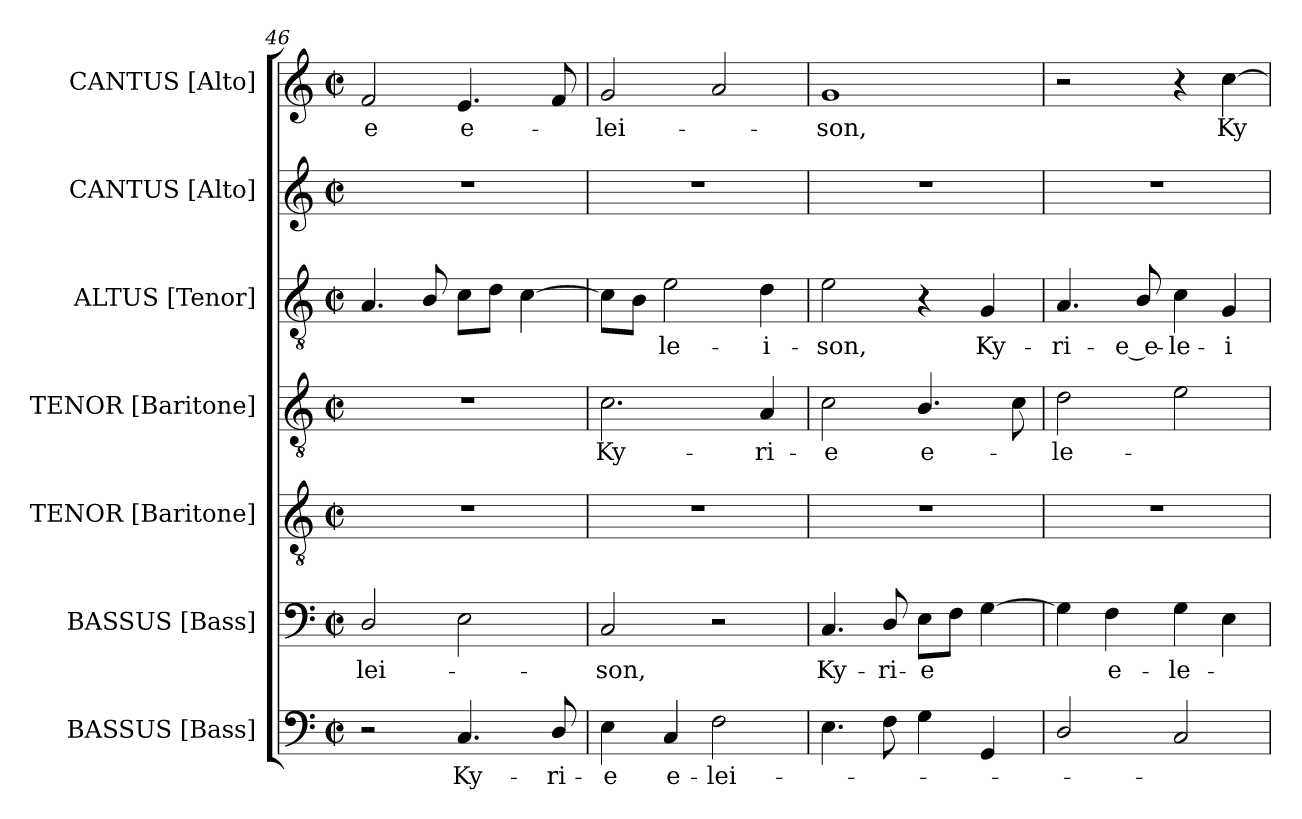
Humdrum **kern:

**kern	**text	**kern	**text	**kern	**kern	**text	**kern	**text	**kern	**kern	**text
*part7	*part7	*part6	*part6	*part5	*part4	*part4	*part3	*part3	*part2	*part1	*part1
*staff7	*staff7	*staff6	*staff6	*staff5	*staff4	*staff4	*staff3	*staff3	*staff2	*staff1	*staff1
*I"BASSUS [Bass]	*	*I"BASSUS [Bass]	*	*I"TENOR [Baritone]	*I"TENOR [Baritone]	*	*I"ALTUS [Tenor]	*	*I"CANTUS [Alto]	*I"CANTUS [Alto]	*
*I'B.	*	*I'B.	*	*I'Bar.	*I'Bar.	*	*I'T.	*	*I'A.	*I'A.	*
*clefF4	*	*clefF4	*	*clefGv2	*clefGv2	*	*clefGv2	*	*clefG2	*clefG2	*
*	*	*	*	*ITrd7c12	*ITrd7c12	*	*ITrd7c12	*	*	*	*
*k[]	*	*k[]	*	*k[]	*k[]	*	*k[]	*	*k[]	*k[]	*
*C:	*	*C:	*	*C:	*C:	*	*C:	*	*C:	*C:	*
*M2/2	*	*M2/2	*	*M2/2	*M2/2	*	*M2/2	*	*M2/2	*M2/2	*
*met(c|)	*	*met(c|)	*	*met(c|)	*met(c|)	*	*met(c|)	*	*met(c|)	*met(c|)	*
=46	=46	=46	=46	=46	=46	=46	=46	=46	=46	=46	=46
!	!	!	!LO:LY:b:color=#000000	!	!	!	!	!	!	!	!
!	!	!	!	!	!	!	!	!	!	!	!LO:LY:b:color=#000000
2r	.	2Di/	-lei-	1r	1r	.	4.AAi/	.	1r	2fi/	-e
.	.	.	.	.	.	.	8BBi/	.	.	.	.
!	!LO:LY:b:color=#000000	!	!	!	!	!	!	!	!	!	!
!	!	!	!	!	!	!	!	!	!	!	!LO:LY:b:color=#000000
4.Ci/	Ky-	2Ei\	.	.	.	.	8Ci\L	.	.	4.ei/	e-
.	.	.	.	.	.	.	8Di\J	.	.	.	.
.	.	.	.	.	.	.	[>4Ci\	.	.	.	.
!	!LO:LY:b:color=#000000	!	!	!	!	!	!	!	!	!	!
8Di/	-ri-	.	.	.	.	.	.	.	.	8fi/	.
=47	=47	=47	=47	=47	=47	=47	=47	=47	=47	=47	=47
!	!LO:LY:b:color=#000000	!	!	!	!	!	!	!	!	!	!
!	!	!	!LO:LY:b:color=#000000	!	!	!	!	!	!	!	!
!	!	!	!	!	!	!LO:LY:b:color=#000000	!	!	!	!	!
!	!	!	!	!	!	!	!	!	!	!	!LO:LY:b:color=#000000
4Ei\	-e	2Ci/	-son,	1r	2.Ci\	Ky-	8Ci\L]	.	1r	2gi/	-lei-
.	.	.	.	.	.	.	8BBi\J	.	.	.	.
!	!LO:LY:b:color=#000000	!	!	!	!	!	!	!	!	!	!
!	!	!	!	!	!	!	!	!LO:LY:b:color=#000000	!	!	!
4Ci/	e-	.	.	.	.	.	2Ei\	-le-	.	.	.
!	!LO:LY:b:color=#000000	!	!	!	!	!	!	!	!	!	!
2Fi\	-lei-	2r	.	.	.	.	.	.	.	2ai/	.
!	!	!	!	!	!	!LO:LY:b:color=#000000	!	!	!	!	!
!	!	!	!	!	!	!	!	!LO:LY:b:color=#000000	!	!	!
.	.	.	.	.	4AAi/	-ri-	4Di\	-i-	.	.	.
!!LO:PB:g=z
=48	=48	=48	=48	=48	=48	=48	=48	=48	=48	=48	=48
!	!	!	!LO:LY:b:color=#000000	!	!	!	!	!	!	!	!
!	!	!	!	!	!	!LO:LY:b:color=#000000	!	!	!	!	!
!	!	!	!	!	!	!	!	!LO:LY:b:color=#000000	!	!	!
!	!	!	!	!	!	!	!	!	!	!	!LO:LY:b:color=#000000
4.Ei\	.	4.Ci/	Ky-	1r	2Ci\	-e	2Ei\	-son,	1r	1gi	-son,
!	!	!	!LO:LY:b:color=#000000	!	!	!	!	!	!	!	!
8Fi\	.	8Di/	-ri-	.	.	.	.	.	.	.	.
!	!	!	!LO:LY:b:color=#000000	!	!	!	!	!	!	!	!
!	!	!	!	!	!	!LO:LY:b:color=#000000	!	!	!	!	!
4Gi\	.	8Ei\L	-e	.	4.BBi/	e-	4r	.	.	.	.
.	.	8Fi\J	.	.	.	.	.	.	.	.	.
!	!	!	!	!	!	!	!	!LO:LY:b:color=#000000	!	!	!
4GGi/	.	[>4Gi\	.	.	.	.	4GGi/	Ky-	.	.	.
.	.	.	.	.	8Ci\	.	.	.	.	.	.
=49	=49	=49	=49	=49	=49	=49	=49	=49	=49	=49	=49
!	!	!	!	!	!	!LO:LY:b:color=#000000	!	!	!	!	!
!	!	!	!	!	!	!	!	!LO:LY:b:color=#000000	!	!	!
2Di/	.	4Gi\]	.	1r	2Di\	-le-	4.AAi/	-ri-	1r	2r	.
!	!	!	!LO:LY:b:color=#000000	!	!	!	!	!	!	!	!
.	.	4Fi\	e-	.	.	.	.	.	.	.	.
!	!	!	!	!	!	!	!	!LO:LY:b:color=#000000	!	!	!
.	.	.	.	.	.	.	8BBi/	-e_e-	.	.	.
!	!	!	!LO:LY:b:color=#000000	!	!	!	!	!	!	!	!
!	!	!	!	!	!	!	!	!LO:LY:b:color=#000000	!	!	!
2Ci/	.	4Gi\	-le-	.	2Ei\	.	4Ci\	-le-	.	4r	.
!	!	!	!	!	!	!	!	!LO:LY:b:color=#000000	!	!	!
!	!	!	!	!	!	!	!	!	!	!	!LO:LY:b:color=#000000
.	.	4Ei\	.	.	.	.	4GGi/	-i-	.	[>4cci\	Ky-
=	=	=	=	=	=	=	=	=	=	=	=
*-	*-	*-	*-	*-	*-	*-	*-	*-	*-	*-	*-
